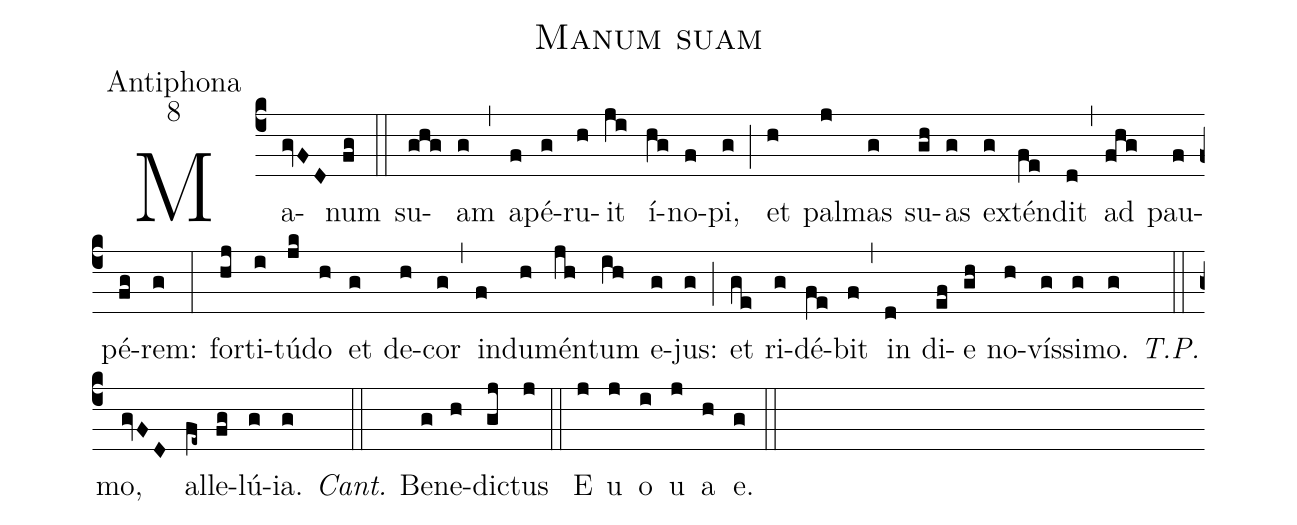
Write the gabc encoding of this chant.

name:Manum suam;
office-part:Antiphona;
mode:8;
%%
(c4) Ma(gvFD)num(fg) (::)
su(ghg)am(g) (,) a(f)pé(g)ru(h)it(ji) í(hg)no(f)pi,(g) (;) et(h) pal(j)mas(g) su(gh)as(g) ex(g)tén(fe)dit(d) (,) ad(fhg) pau(f)pé(fg)rem:(g) (:)
for(hj)ti(i)tú(jk)do(h) et(g) de(h)cor(g) (,) in(f)du(h)mén(jh)tum(ih) e(g)jus:(g) (;) et(ge) ri(g)dé(fe)bit(f) (,) in(d) di(ef)e(gh) no(h)vís(g)si(g)mo.(g) <i>T.P.</i>(::) mo,(gvFD) al(fe~)le(fg)lú(g)ia.(g) <i>Cant.</i>(::) Be(g)ne(h)dic(gj)tus(j) (::)
E(j) u(j) o(i) u(j) a(h) e.(g) (::)
